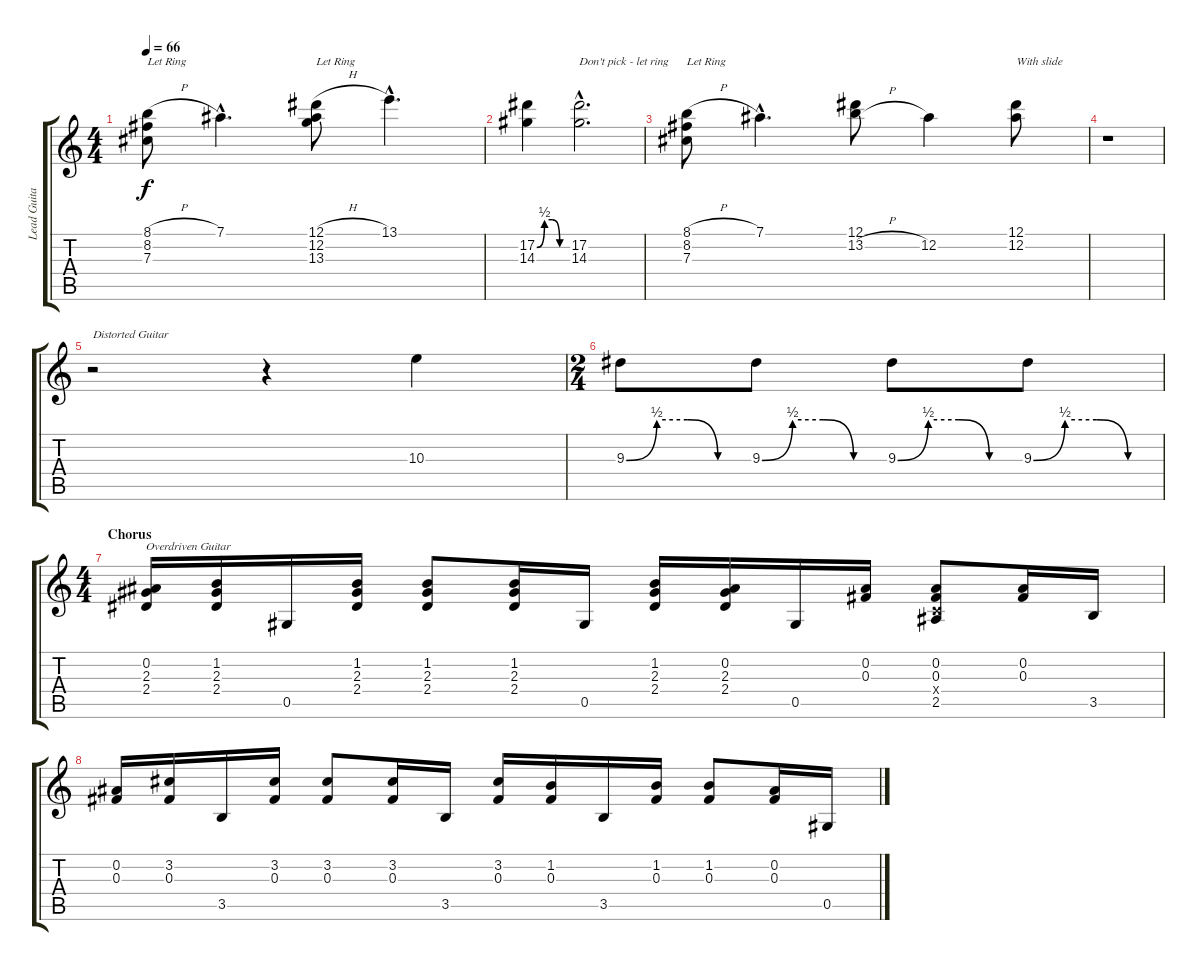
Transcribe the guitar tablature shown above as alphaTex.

\track ("Lead Guitar (Kirk)" "Lead Guita") {instrument overdrivenguitar}
\staff {score tabs}
\tuning (Eb4 Bb3 Gb3 Db3 Ab2 Eb2) {hide}
\ts (4 4)
\tempo 66
\clef g2
\ks c
(8.1{h} 8.2 7.3).8{txt "Let Ring" dy f} 7.1{hac}.4{d} (12.1{h} 12.2 13.3).8{txt "Let Ring"} 13.1{hac}.4{d} |
(17.2{be (custom 0 0 15 2 30 2 45 0 60 0)} 14.3).4 (17.2{hac} 14.3{hac}).2{d txt "Don't pick - let ring"} |
(8.1{h} 8.2 7.3).8{txt "Let Ring"} 7.1{hac}.4{d} (12.1 13.2{h}).8 12.2.4 (12.1 12.2).8{txt "With slide"} |
r.1 |
r.2{txt "Distorted Guitar" instrument distortionguitar} r.4 10.3.4 |
\ts (2 4)
9.3{be (custom 0 0 15 2 30 2 45 0 60 0)}.8 9.3{be (custom 0 0 15 2 30 2 45 0 60 0)}.8 9.3{be (custom 0 0 15 2 30 2 45 0 60 0)}.8 9.3{be (custom 0 0 15 2 30 2 45 0 60 0)}.8 |
\ts (4 4)
\section ("" "Chorus")
(0.2 2.3 2.4).16{txt "Overdriven Guitar" instrument overdrivenguitar} (1.2 2.3 2.4).16 0.5.16 (1.2 2.3 2.4).16 (1.2 2.3 2.4).8 (1.2 2.3 2.4).16 0.5.16 (1.2 2.3 2.4).16 (0.2 2.3 2.4).16 0.5.16 (0.2 0.3).16 (0.2 0.3 -1.4{x} 2.5).8 (0.2 0.3).16 3.5.16 |
(0.2 0.3).16 (3.2 0.3).16 3.5.16 (3.2 0.3).16 (3.2 0.3).8 (3.2 0.3).16 3.5.16 (3.2 0.3).16 (1.2 0.3).16 3.5.16 (1.2 0.3).16 (1.2 0.3).8 (0.2 0.3).16 0.5.16
